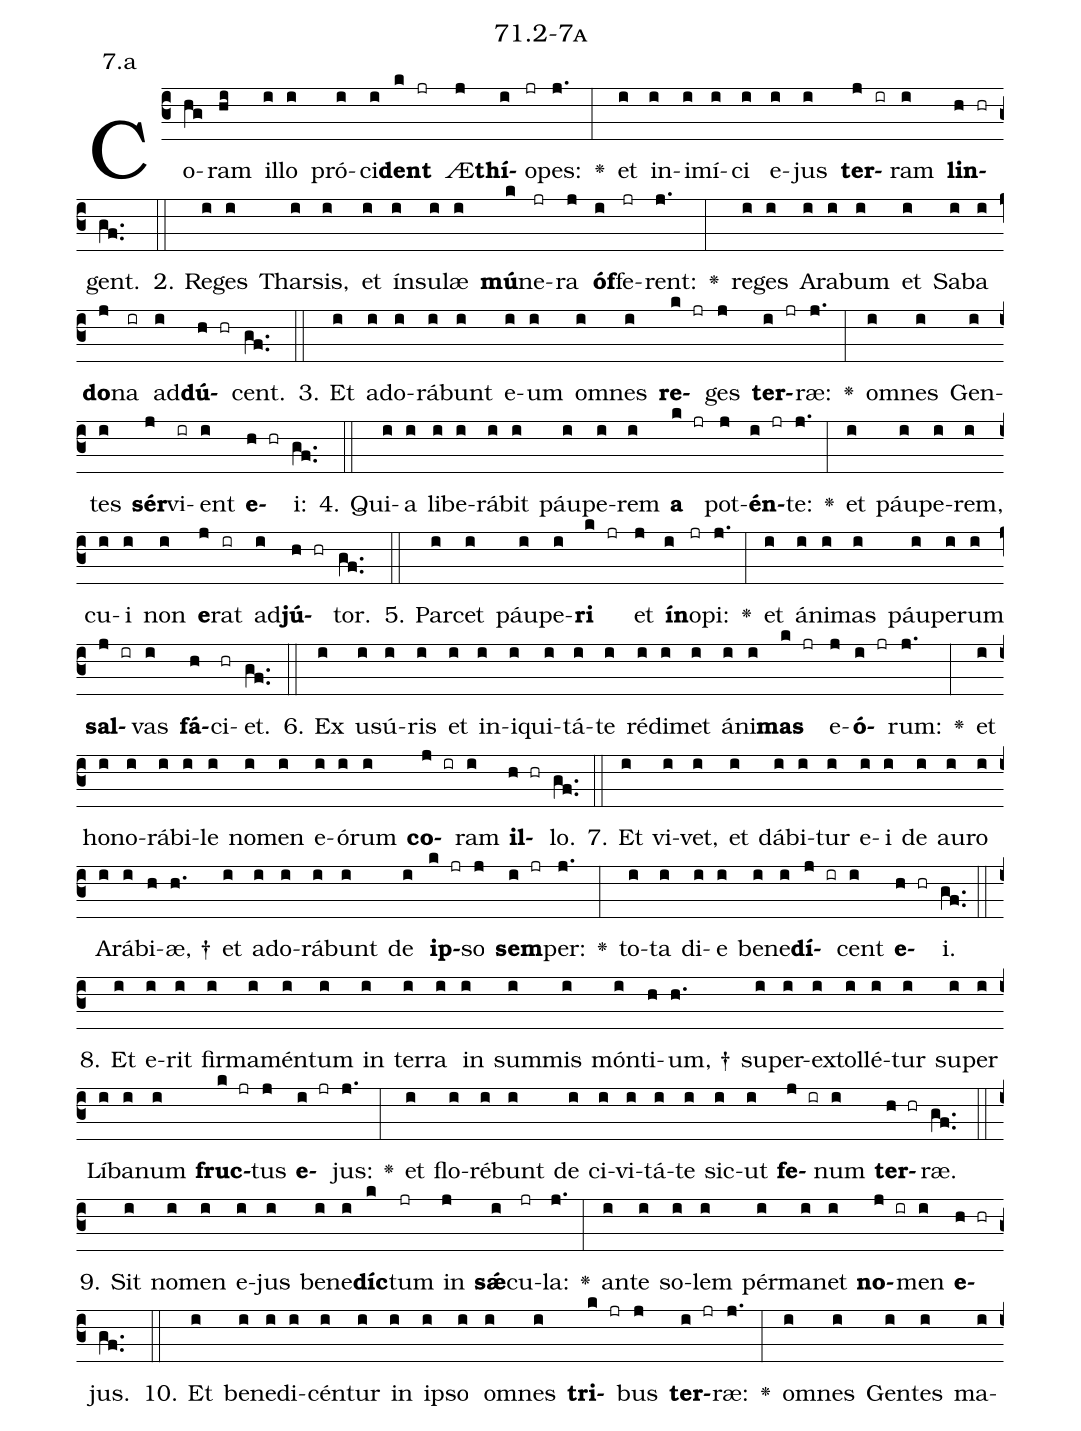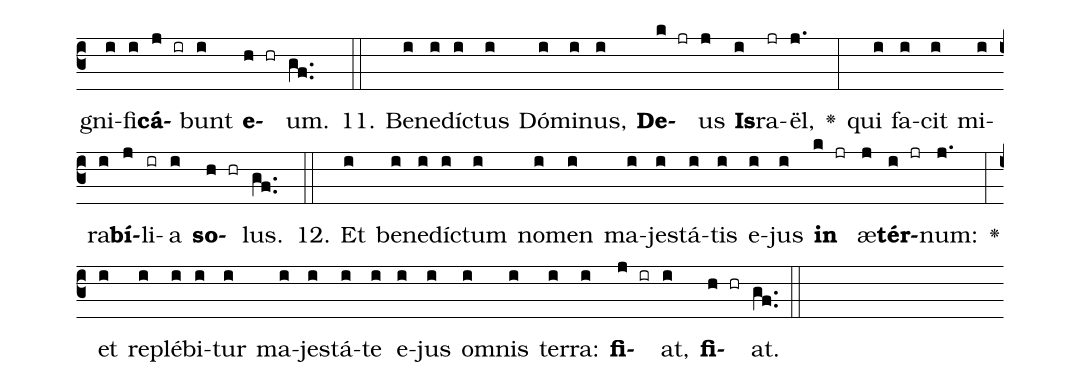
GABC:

name: 71.2-7a;
annotation: 7.a;
%%
(c3)Co(hg)ram(hi) il(i)lo(i) pró(i)ci(i)<b>dent</b>(k jr) Æ(j)<b>thí</b>(i)o(jr)pes:(j.) <v>\greheightstar</v>(:) et(i) in(i)i(i)mí(i)ci(i) e(i)jus(i) <b>ter</b>(j ir)ram(i) <b>lin</b>(h hr)gent.(gf..) (::)
2. Re(i)ges(i) Thar(i)sis,(i) et(i) ín(i)su(i)læ(i) <b>mú</b>(k)ne(jr)ra(j) <b>óf</b>(i)fe(jr)rent:(j.) <v>\greheightstar</v>(:) re(i)ges(i) A(i)ra(i)bum(i) et(i) Sa(i)ba(i) <b>do</b>(j)na(ir) ad(i)<b>dú</b>(h hr)cent.(gf..) (::)
3. Et(i) ad(i)o(i)rá(i)bunt(i) e(i)um(i) om(i)nes(i) <b>re</b>(k jr)ges(j) <b>ter</b>(i jr)ræ:(j.) <v>\greheightstar</v>(:) om(i)nes(i) Gen(i)tes(i) <b>sér</b>(j)vi(ir)ent(i) <b>e</b>(h hr)i:(gf..) (::)
4. Qui(i)a(i) li(i)be(i)rá(i)bit(i) páu(i)pe(i)rem(i) <b>a</b>(k jr) pot(j)<b>én</b>(i jr)te:(j.) <v>\greheightstar</v>(:) et(i) páu(i)pe(i)rem,(i) cu(i)i(i) non(i) <b>e</b>(j)rat(ir) ad(i)<b>jú</b>(h hr)tor.(gf..) (::)
5. Par(i)cet(i) páu(i)pe(i)<b>ri</b>(k jr) et(j) <b>ín</b>(i)o(jr)pi:(j.) <v>\greheightstar</v>(:) et(i) á(i)ni(i)mas(i) páu(i)pe(i)rum(i) <b>sal</b>(j ir)vas(i) <b>fá</b>(h)ci(hr)et.(gf..) (::)
6. Ex(i) u(i)sú(i)ris(i) et(i) in(i)i(i)qui(i)tá(i)te(i) réd(i)i(i)met(i) á(i)ni(i)<b>mas</b>(k jr) e(j)<b>ó</b>(i jr)rum:(j.) <v>\greheightstar</v>(:) et(i) ho(i)no(i)rá(i)bi(i)le(i) no(i)men(i) e(i)ó(i)rum(i) <b>co</b>(j ir)ram(i) <b>il</b>(h hr)lo.(gf..) (::)
7. Et(i) vi(i)vet,(i) et(i) dá(i)bi(i)tur(i) e(i)i(i) de(i) au(i)ro(i) A(i)rá(i)bi(h)æ, †(h.) et(i) ad(i)o(i)rá(i)bunt(i) de(i) <b>ip</b>(k jr)so(j) <b>sem</b>(i jr)per:(j.) <v>\greheightstar</v>(:) to(i)ta(i) di(i)e(i) be(i)ne(i)<b>dí</b>(j ir)cent(i) <b>e</b>(h hr)i.(gf..) (::)
8. Et(i) e(i)rit(i) fir(i)ma(i)mén(i)tum(i) in(i) ter(i)ra(i) in(i) sum(i)mis(i) món(i)ti(h)um, †(h.) su(i)per(i)ex(i)tol(i)lé(i)tur(i) su(i)per(i) Lí(i)ba(i)num(i) <b>fruc</b>(k jr)tus(j) <b>e</b>(i jr)jus:(j.) <v>\greheightstar</v>(:) et(i) flo(i)ré(i)bunt(i) de(i) ci(i)vi(i)tá(i)te(i) sic(i)ut(i) <b>fe</b>(j ir)num(i) <b>ter</b>(h hr)ræ.(gf..) (::)
9. Sit(i) no(i)men(i) e(i)jus(i) be(i)ne(i)<b>díc</b>(k)tum(jr) in(j) <b>sǽ</b>(i)cu(jr)la:(j.) <v>\greheightstar</v>(:) an(i)te(i) so(i)lem(i) pér(i)ma(i)net(i) <b>no</b>(j ir)men(i) <b>e</b>(h hr)jus.(gf..) (::)
10. Et(i) be(i)ne(i)di(i)cén(i)tur(i) in(i) ip(i)so(i) om(i)nes(i) <b>tri</b>(k jr)bus(j) <b>ter</b>(i jr)ræ:(j.) <v>\greheightstar</v>(:) om(i)nes(i) Gen(i)tes(i) ma(i)gni(i)fi(i)<b>cá</b>(j ir)bunt(i) <b>e</b>(h hr)um.(gf..) (::)
11. Be(i)ne(i)díc(i)tus(i) Dó(i)mi(i)nus,(i) <b>De</b>(k jr)us(j) <b>Is</b>(i)ra(jr)ël,(j.) <v>\greheightstar</v>(:) qui(i) fa(i)cit(i) mi(i)ra(i)<b>bí</b>(j)li(ir)a(i) <b>so</b>(h hr)lus.(gf..) (::)
12. Et(i) be(i)ne(i)díc(i)tum(i) no(i)men(i) ma(i)jes(i)tá(i)tis(i) e(i)jus(i) <b>in</b>(k jr) æ(j)<b>tér</b>(i jr)num:(j.) <v>\greheightstar</v>(:) et(i) re(i)plé(i)bi(i)tur(i) ma(i)jes(i)tá(i)te(i) e(i)jus(i) om(i)nis(i) ter(i)ra:(i) <b>fi</b>(j ir)at,(i) <b>fi</b>(h hr)at.(gf..) (::)
